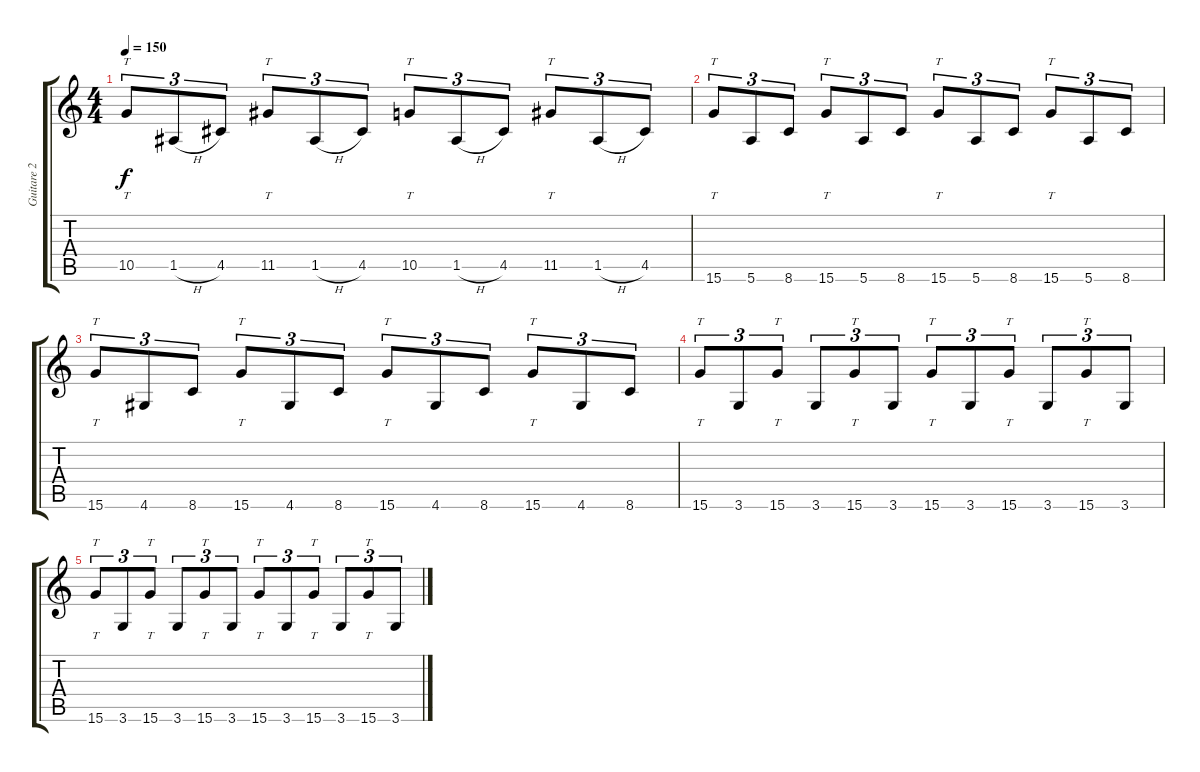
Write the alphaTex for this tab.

\track ("Guitare 2 tapping octave " "Guitare 2 ") {instrument distortionguitar}
\staff {score tabs}
\tuning (E4 B3 G3 D3 A2 E2) {hide}
\ts (4 4)
\tempo 150
\clef g2
\ks c
10.5.8{tt tu (3 2) dy f} 1.5{h}.8{tu (3 2)} 4.5.8{tu (3 2)} 11.5.8{tt tu (3 2)} 1.5{h}.8{tu (3 2)} 4.5.8{tu (3 2)} 10.5.8{tt tu (3 2)} 1.5{h}.8{tu (3 2)} 4.5.8{tu (3 2)} 11.5.8{tt tu (3 2)} 1.5{h}.8{tu (3 2)} 4.5.8{tu (3 2)} |
15.6.8{tt tu (3 2)} 5.6.8{tu (3 2)} 8.6.8{tu (3 2)} 15.6.8{tt tu (3 2)} 5.6.8{tu (3 2)} 8.6.8{tu (3 2)} 15.6.8{tt tu (3 2)} 5.6.8{tu (3 2)} 8.6.8{tu (3 2)} 15.6.8{tt tu (3 2)} 5.6.8{tu (3 2)} 8.6.8{tu (3 2)} |
15.6.8{tt tu (3 2)} 4.6.8{tu (3 2)} 8.6.8{tu (3 2)} 15.6.8{tt tu (3 2)} 4.6.8{tu (3 2)} 8.6.8{tu (3 2)} 15.6.8{tt tu (3 2)} 4.6.8{tu (3 2)} 8.6.8{tu (3 2)} 15.6.8{tt tu (3 2)} 4.6.8{tu (3 2)} 8.6.8{tu (3 2)} |
15.6.8{tt tu (3 2)} 3.6.8{tu (3 2)} 15.6.8{tt tu (3 2)} 3.6.8{tu (3 2)} 15.6.8{tt tu (3 2)} 3.6.8{tu (3 2)} 15.6.8{tt tu (3 2)} 3.6.8{tu (3 2)} 15.6.8{tt tu (3 2)} 3.6.8{tu (3 2)} 15.6.8{tt tu (3 2)} 3.6.8{tu (3 2)} |
15.6.8{tt tu (3 2)} 3.6.8{tu (3 2)} 15.6.8{tt tu (3 2)} 3.6.8{tu (3 2)} 15.6.8{tt tu (3 2)} 3.6.8{tu (3 2)} 15.6.8{tt tu (3 2)} 3.6.8{tu (3 2)} 15.6.8{tt tu (3 2)} 3.6.8{tu (3 2)} 15.6.8{tt tu (3 2)} 3.6.8{tu (3 2)}
